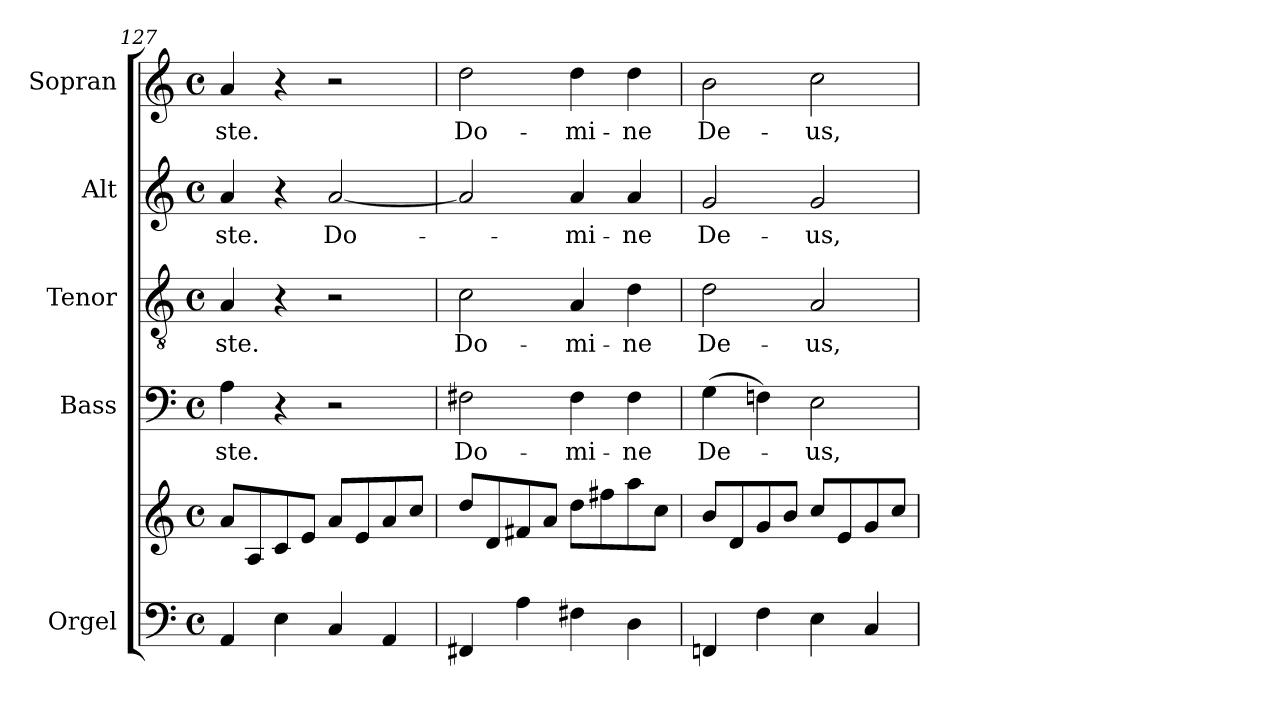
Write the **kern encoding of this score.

**kern	**kern	**kern	**text	**kern	**text	**kern	**text	**kern	**text
*part5	*part5	*part4	*part4	*part3	*part3	*part2	*part2	*part1	*part1
*staff6	*staff5	*staff4	*staff4	*staff3	*staff3	*staff2	*staff2	*staff1	*staff1
*I"Orgel	*	*I"Bass	*	*I"Tenor	*	*I"Alt	*	*I"Sopran	*
*I'Org.	*	*I'B.	*	*I'T.	*	*I'A.	*	*I'S.	*
*clefF4	*clefG2	*clefF4	*	*clefGv2	*	*clefG2	*	*clefG2	*
*k[]	*k[]	*k[]	*	*k[]	*	*k[]	*	*k[]	*
*C:	*C:	*C:	*	*C:	*	*C:	*	*C:	*
*M4/4	*M4/4	*M4/4	*	*M4/4	*	*M4/4	*	*M4/4	*
*met(c)	*met(c)	*met(c)	*	*met(c)	*	*met(c)	*	*met(c)	*
=127	=127	=127	=127	=127	=127	=127	=127	=127	=127
!	!	!	!LO:LY:b	!	!LO:LY:b	!	!LO:LY:b	!	!LO:LY:b
4AA/	8a/L	4A\	-ste.	4A/	-ste.	4a/	-ste.	4a/	-ste.
.	8A/	.	.	.	.	.	.	.	.
4E\	8c/	4r	.	4r	.	4r	.	4r	.
.	8e/J	.	.	.	.	.	.	.	.
!	!	!	!	!	!	!	!LO:LY:b	!	!
4C/	8a/L	2r	.	2r	.	[2a/	Do-	2r	.
.	8e/	.	.	.	.	.	.	.	.
4AA/	8a/	.	.	.	.	.	.	.	.
.	8cc/J	.	.	.	.	.	.	.	.
=128	=128	=128	=128	=128	=128	=128	=128	=128	=128
!	!	!	!LO:LY:b	!	!LO:LY:b	!	!	!	!LO:LY:b
4FF#X/	8dd/L	2F#X\	Do-	2c\	Do-	2a/]	.	2dd\	Do-
.	8d/	.	.	.	.	.	.	.	.
4A\	8f#X/	.	.	.	.	.	.	.	.
.	8a/J	.	.	.	.	.	.	.	.
!	!	!	!LO:LY:b	!	!LO:LY:b	!	!LO:LY:b	!	!LO:LY:b
4F#X\	8dd\L	4F#\	-mi-	4A/	-mi-	4a/	-mi-	4dd\	-mi-
.	8ff#X\	.	.	.	.	.	.	.	.
!	!	!	!LO:LY:b	!	!LO:LY:b	!	!LO:LY:b	!	!LO:LY:b
4D\	8aa\	4F#\	-ne	4d\	-ne	4a/	-ne	4dd\	-ne
.	8cc\J	.	.	.	.	.	.	.	.
=129	=129	=129	=129	=129	=129	=129	=129	=129	=129
!	!	!	!LO:LY:b	!	!LO:LY:b	!	!LO:LY:b	!	!LO:LY:b
4FFn/	8b/L	(>4G\	De-	2d\	De-	2g/	De-	2b\	De-
.	8d/	.	.	.	.	.	.	.	.
4F\	8g/	4Fn\)	.	.	.	.	.	.	.
.	8b/J	.	.	.	.	.	.	.	.
!	!	!	!LO:LY:b	!	!LO:LY:b	!	!LO:LY:b	!	!LO:LY:b
4E\	8cc/L	2E\	-us,	2A/	-us,	2g/	-us,	2cc\	-us,
.	8e/	.	.	.	.	.	.	.	.
4C/	8g/	.	.	.	.	.	.	.	.
.	8cc/J	.	.	.	.	.	.	.	.
=	=	=	=	=	=	=	=	=	=
*-	*-	*-	*-	*-	*-	*-	*-	*-	*-
